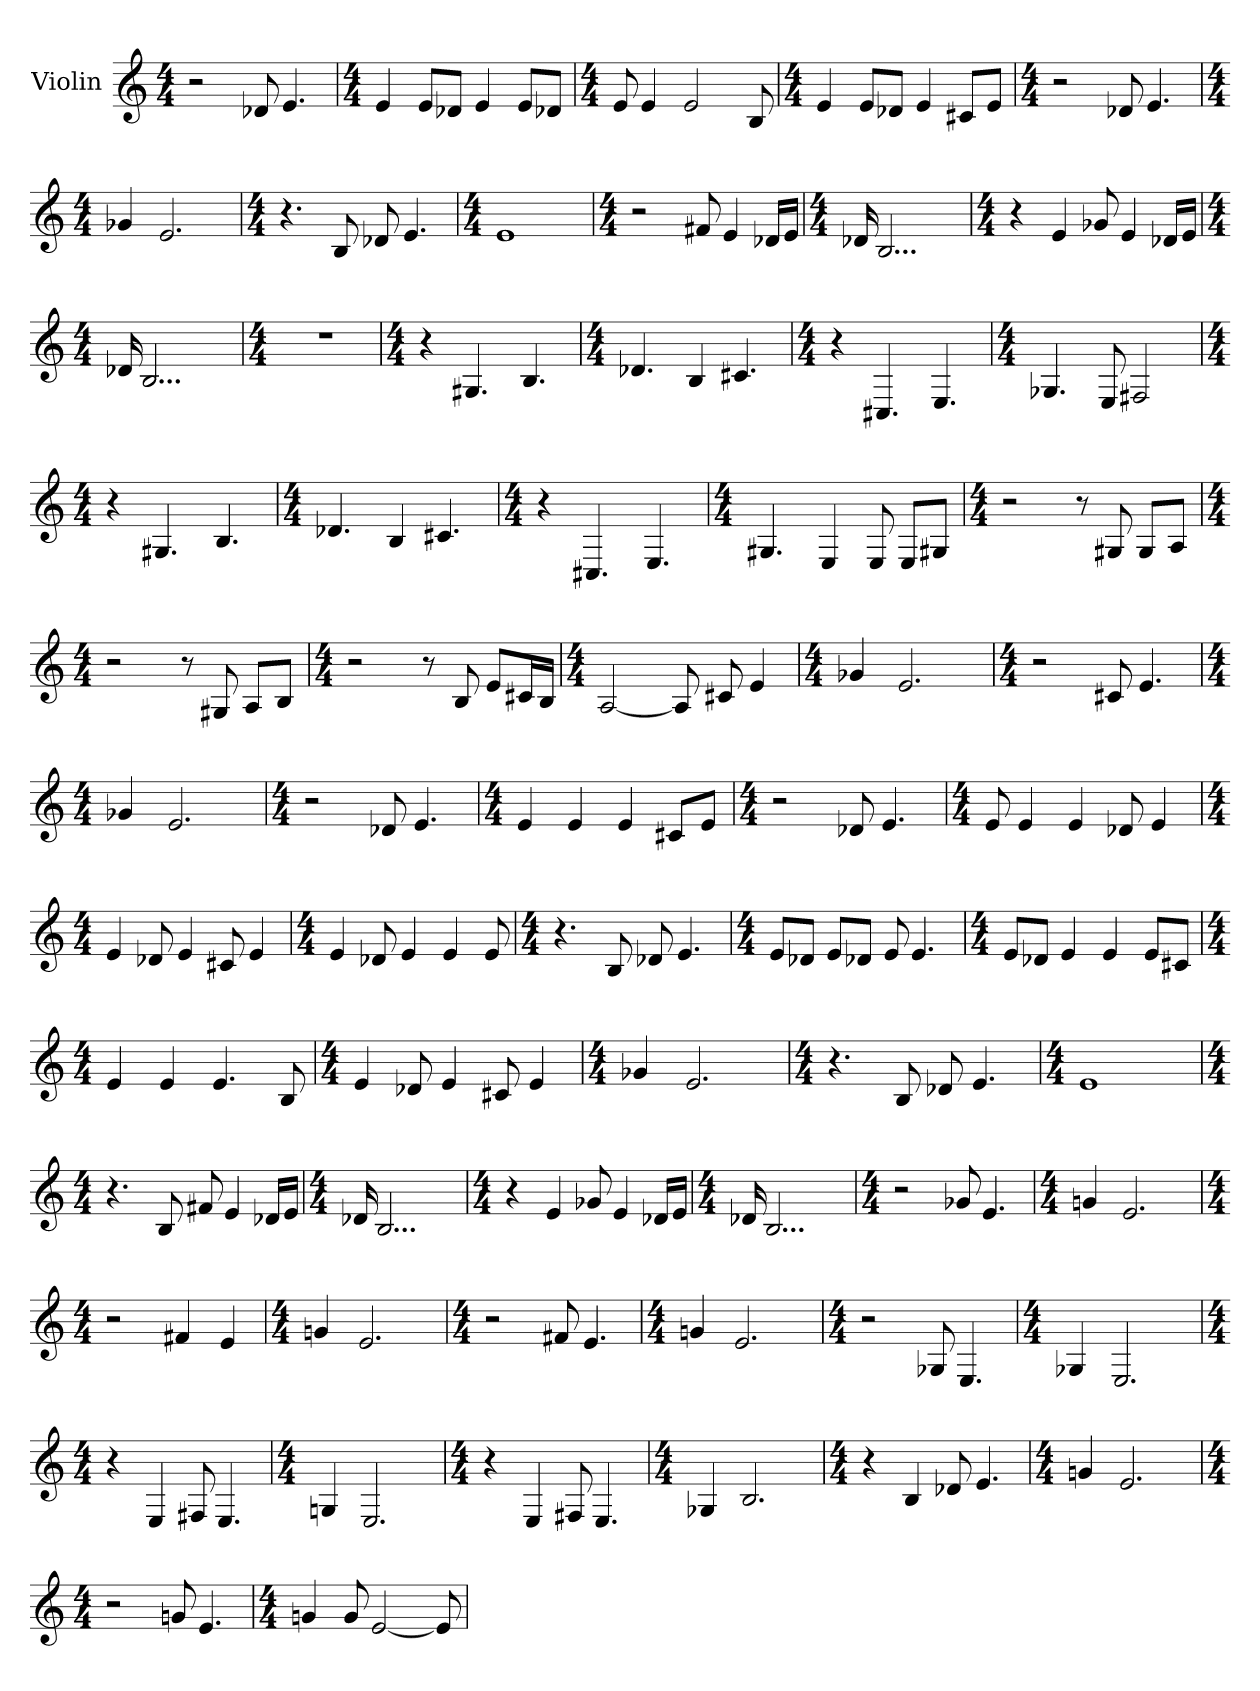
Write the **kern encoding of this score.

**kern
*part1
*staff1
*I"Violin
*I'Vln
*M4/4
=
2r
8d-X
4.e
=
*M4/4
4e
8eL
8d-XJ
4e
8eL
8d-XJ
=
*M4/4
8e
4e
2e
8B
=
*M4/4
4e
8eL
8d-XJ
4e
8c#XL
8eJ
=
*M4/4
2r
8d-X
4.e
=
*M4/4
4g-X
2.e
=
*M4/4
4.r
8B
8d-X
4.e
=
*M4/4
1e
=
*M4/4
2r
8f#X
4e
16d-XLL
16eJJ
=
*M4/4
16d-X
2...B
=
*M4/4
4r
4e
8g-X
4e
16d-XLL
16eJJ
=
*M4/4
16d-X
2...B
=
*M4/4
1r
=
*M4/4
4r
4.G#X
4.B
=
*M4/4
4.d-X
4B
4.c#X
=
*M4/4
4r
4.C#X
4.E
=
*M4/4
4.G-X
8E
2F#X
=
*M4/4
4r
4.G#X
4.B
=
*M4/4
4.d-X
4B
4.c#X
=
*M4/4
4r
4.C#X
4.E
=
*M4/4
4.G#X
4E
8E
8EL
8G#XJ
=
*M4/4
2r
8r
8G#X
8G#L
8AJ
=
*M4/4
2r
8r
8G#X
8AL
8BJ
=
*M4/4
2r
8r
8B
8eL
16c#XL
16BJJ
=
*M4/4
[2A
8A]
8c#X
4e
=
*M4/4
4g-X
2.e
=
*M4/4
2r
8c#X
4.e
=
*M4/4
4g-X
2.e
=
*M4/4
2r
8d-X
4.e
=
*M4/4
4e
4e
4e
8c#XL
8eJ
=
*M4/4
2r
8d-X
4.e
=
*M4/4
8e
4e
4e
8d-X
4e
=
*M4/4
4e
8d-X
4e
8c#X
4e
=
*M4/4
4e
8d-X
4e
4e
8e
=
*M4/4
4.r
8B
8d-X
4.e
=
*M4/4
8eL
8d-XJ
8eL
8d-XJ
8e
4.e
=
*M4/4
8eL
8d-XJ
4e
4e
8eL
8c#XJ
=
*M4/4
4e
4e
4.e
8B
=
*M4/4
4e
8d-X
4e
8c#X
4e
=
*M4/4
4g-X
2.e
=
*M4/4
4.r
8B
8d-X
4.e
=
*M4/4
1e
=
*M4/4
4.r
8B
8f#X
4e
16d-XLL
16eJJ
=
*M4/4
16d-X
2...B
=
*M4/4
4r
4e
8g-X
4e
16d-XLL
16eJJ
=
*M4/4
16d-X
2...B
=
*M4/4
2r
8g-X
4.e
=
*M4/4
4gn
2.e
=
*M4/4
2r
4f#X
4e
=
*M4/4
4gn
2.e
=
*M4/4
2r
8f#X
4.e
=
*M4/4
4gn
2.e
=
*M4/4
2r
8G-X
4.E
=
*M4/4
4G-X
2.E
=
*M4/4
4r
4E
8F#X
4.E
=
*M4/4
4Gn
2.E
=
*M4/4
4r
4E
8F#X
4.E
=
*M4/4
4G-X
2.B
=
*M4/4
4r
4B
8d-X
4.e
=
*M4/4
4gn
2.e
=
*M4/4
2r
8gn
4.e
=
*M4/4
4gn
8g
[2e
8e]
=
*-
